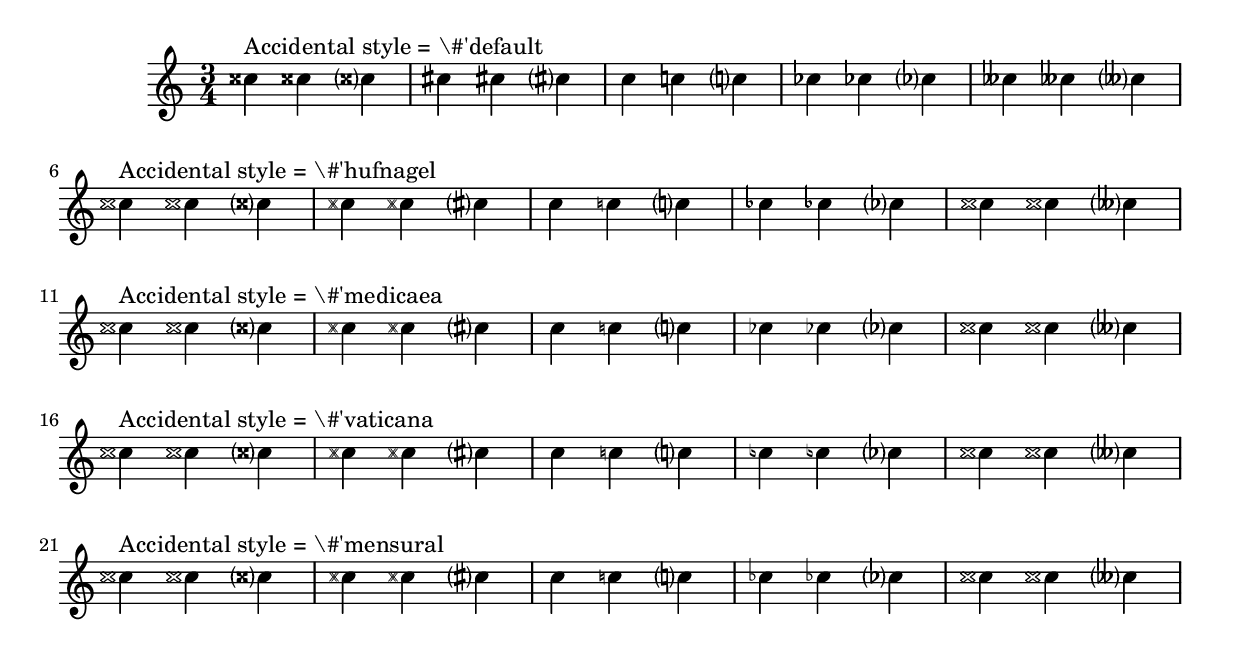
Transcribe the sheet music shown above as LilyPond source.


\header {
texidoc = "@cindex Ancient Accidentals
Accidentals are available in different ancient styles. This
file lists all of them.
"
}

\version "1.9.8"

\score { 
  \context Voice \notes\relative c {
    \time 3/4
	\property Staff.Accidental \set #'style = #'default
	cisis''^"Accidental style = \#'default" cisis! cisis? |
	cis cis! cis? | 
	c c! c? |
	ces ces! ces? |
	ceses ceses! ceses? |
	\break
	
	\property Staff.Accidental \set #'style = #'hufnagel
	cisis^"Accidental style = \#'hufnagel" cisis! cisis? |
	cis cis! cis? | 
	c c! c? |
	ces ces! ces? |
	ceses ceses! ceses? |
	\break
	
	\property Staff.Accidental \set #'style = #'medicaea
	cisis^"Accidental style = \#'medicaea" cisis! cisis? |
	cis cis! cis? | 
	c c! c? |
	ces ces! ces? |
	ceses ceses! ceses? |
	\break
	
	\property Staff.Accidental \set #'style = #'vaticana
	cisis^"Accidental style = \#'vaticana" cisis! cisis? |
	cis cis! cis? | 
	c c! c? |
	ces ces! ces? |
	ceses ceses! ceses? |
	\break
	
	\property Staff.Accidental \set #'style = #'mensural
	cisis^"Accidental style = \#'mensural" cisis! cisis? |
	cis cis! cis? | 
	c c! c? |
	ces ces! ces? |
	ceses ceses! ceses? |
	
  }
}

